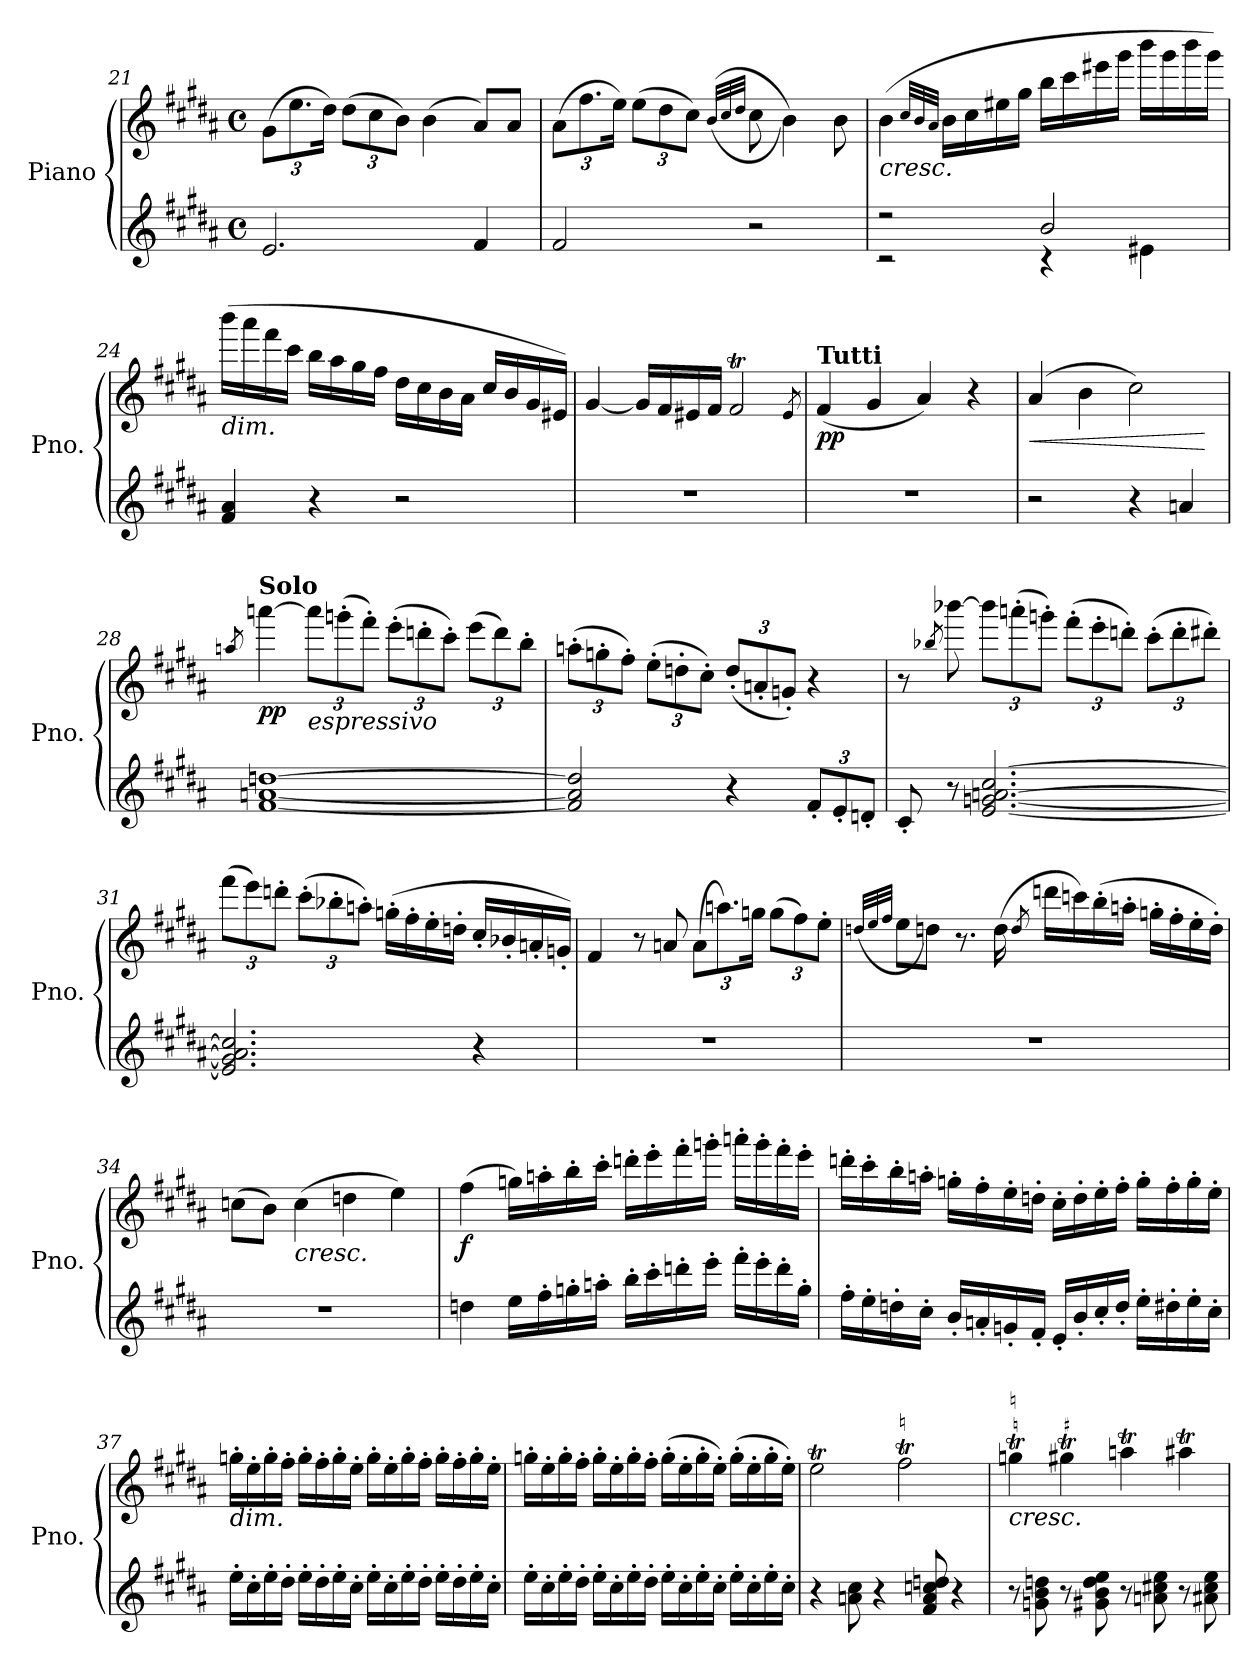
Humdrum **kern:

**kern	**kern	**dynam
*part1	*part1	*part1
*staff2	*staff1	*staff1/2
*I"Piano	*	*
*I'Pno.	*	*
*clefG2	*clefG2	*
*k[f#c#g#d#a#]	*k[f#c#g#d#a#]	*
*M4/4	*M4/4	*
*met(c)	*met(c)	*
*	*Xbrackettup	*
=21	=21	=21
2.e/	(>12g#\L	.
.	12.ee\	.
.	24dd#\Jk)	.
.	(>12dd#\L	.
.	12cc#\	.
.	12b\J)	.
.	(>4b\	.
4f#/	8a#/L)	.
.	8a#/J	.
=22	=22	=22
2f#/	(>12a#\L	.
.	12.ff#\	.
.	24ee\Jk)	.
.	(>12ee\L	.
.	12dd#\	.
.	12cc#\J)	.
.	(>(>32qb/LLL	.
.	32qcc#/	.
.	32qdd#/JJJ	.
2r	8cc#\	.
.	4b\))	.
.	8b\	.
=23	=23	=23
*^	*	*
!	!	!LO:TX:b:i:t=cresc.	!
2r	2r	(>4b\	.
.	.	32qcc#/LLL	.
.	.	32qb/	.
.	.	32qa#/JJJ	.
.	.	16b\LL	.
.	.	16cc#\	.
.	.	16ee#X\	.
.	.	16gg#\JJ	.
2b/	4r	16bb\LL	.
.	.	16ccc#\	.
.	.	16eee#X\	.
.	.	16ggg#\JJ	.
.	4e#X\	16bbb\LL	.
.	.	16ggg#\	.
.	.	16bbb\	.
.	.	16ggg#\JJ)	.
*v	*v	*	*
!!LO:LB:g=z
=24	=24	=24
!	!LO:TX:b:i:t=dim.	!
4f#/ 4a#/	(>16bbb\LL	.
.	16aaa#\	.
.	16fff#\	.
.	16ccc#\JJ	.
4r	16bb\LL	.
.	16aa#\	.
.	16gg#\	.
.	16ff#\JJ	.
2r	16dd#\LL	.
.	16cc#\	.
.	16b\	.
.	16a#\JJ	.
.	16cc#/LL	.
.	16b/	.
.	16g#/	.
.	16e#X/JJ)	.
=25	=25	=25
1r	[4g#/	.
.	16g#/LL]	.
.	16f#/	.
.	16e#X/	.
.	16f#/JJ	.
.	2f#T/	.
.	8qe#/	.
=26	=26	=26
!	!LO:TX:a:B:t=Tutti	!
!	!	!LO:DY:b
1r	(<4f#/	pp
.	4g#/	.
.	4a#/)	.
.	4r	.
=27	=27	=27
!	!	!LO:HP:b
2r	(>4a#/	<
.	4b\	.
4r	2cc#\)	.
4an/	.	.
.	.	[
=28	=28	=28
.	8qaan/	.
!	!LO:TX:a:B:t=Solo	!
!	!	!LO:DY:b
[1f# [1an [1ddn	[4aaan\	pp
!	!LO:TX:b:i:t=espressivo	!
.	12aaa\L]	.
.	(>12gggn'\	.
.	12fff#'\J)	.
.	(>12eee'\L	.
.	12dddn'\	.
.	12ccc#'\J)	.
.	(>12eee\L	.
.	12ddd\)	.
.	12bb'\J	.
!!LO:LB:g=z
=29	=29	=29
2f#/] 2a/] 2dd/]	(>12aan'\L	.
.	12ggn'\	.
.	12ff#'\J)	.
.	(>12ee'\L	.
.	12ddn'\	.
.	12cc#'\J)	.
4r	(<12dd'/L	.
.	12an'/	.
.	12gn'/J)	.
*Xbrackettup	*	*
12f#'/L	4r	.
12e'/	.	.
12dn'/J	.	.
=30	=30	=30
8c#'/	8r	.
.	8qbb-X/	.
8r	[8bbb-X\	.
[2.e/ [2.gn/ [2.an/ [2.cc#/	12bbb-\L]	.
.	(>12aaan'\	.
.	12gggn'\J)	.
.	(>12fff#'\L	.
.	12eee'\	.
.	12dddn'\J)	.
.	(>12ccc#'\L	.
.	12ddd'\	.
.	12ddd#X'\J)	.
=31	=31	=31
2.e/] 2.g/] 2.a/] 2.cc#/]	(>12fff#\L	.
.	12eee\)	.
.	12dddn'\J	.
.	(>12ccc#'\L	.
.	12bb-X'\	.
.	12aan'\J)	.
.	(>16ggn'\LL	.
.	16ff#'\	.
.	16ee'\	.
.	16ddn'\JJ	.
4r	16cc#'/LL	.
.	16b-X'/	.
.	16an'/	.
.	16gn'/JJ)	.
!!LO:LB:g=z
=32	=32	=32
1r	4f#/	.
.	8r	.
.	8an/	.
.	(>12a\L	.
.	12.aan\)	.
.	24ggn\Jk	.
.	(>12gg\L	.
.	12ff#\)	.
.	12ee'\J	.
=33	=33	=33
.	(>32qddn/LLL	.
.	32qee/	.
.	32qff#/JJJ	.
1r	8ee\L	.
.	8dd\J)	.
.	8.r	.
.	(>16dd\	.
.	8qdd/	.
.	16dddn\LL	.
.	16cccn\)	.
.	(>16bb'\	.
.	16aan'\JJ	.
.	16ggn'\LL	.
.	16ff#'\	.
.	16ee'\	.
.	16dd'\JJ)	.
!!LO:PB:g=z
=34	=34	=34
1r	(>8ccn\L	.
.	8b\J)	.
!	!LO:TX:b:i:t=cresc.	!
.	(>4cc\	.
.	4ddn\	.
.	4ee\)	.
=35	=35	=35
!	!	!LO:DY:b
4ddn\	(>4ff#\	f
16ee\LL	16ggn\LL)	.
16ff#'\	16aan'\	.
16ggn'\	16bb'\	.
16aan'\JJ	16ccc#'\JJ	.
16bb'\LL	16dddn'\LL	.
16ccc#'\	16eee'\	.
16dddn'\	16fff#'\	.
16eee'\JJ	16gggn'\JJ	.
16fff#'\LL	16aaan'\LL	.
16eee'\	16ggg'\	.
16ddd'\	16fff#'\	.
16gg'\JJ	16eee'\JJ	.
=36	=36	=36
16ff#'\LL	16dddn'\LL	.
16ee'\	16ccc#'\	.
16ddn'\	16bb'\	.
16cc#'\JJ	16aan'\JJ	.
16b'/LL	16ggn'\LL	.
16an'/	16ff#'\	.
16gn'/	16ee'\	.
16f#'/JJ	16ddn'\JJ	.
16e'/LL	16cc#'\LL	.
16b'/	16dd'\	.
16cc#'/	16ee'\	.
16dd'/JJ	16ff#'\JJ	.
16ee'\LL	16gg'\LL	.
16dd#X'\	16ff#'\	.
16ee'\	16gg'\	.
16cc#'\JJ	16ee'\JJ	.
=37	=37	=37
!	!LO:TX:b:i:t=dim.	!
16ee'\LL	16ggn'\LL	.
16cc#'\	16ee'\	.
16ee'\	16gg'\	.
16dd#'\JJ	16ff#'\JJ	.
16ee'\LL	16gg'\LL	.
16dd#'\	16ff#'\	.
16ee'\	16gg'\	.
16cc#'\JJ	16ee'\JJ	.
16ee'\LL	16gg'\LL	.
16cc#'\	16ee'\	.
16ee'\	16gg'\	.
16dd#'\JJ	16ff#'\JJ	.
16ee'\LL	16gg'\LL	.
16dd#'\	16ff#'\	.
16ee'\	16gg'\	.
16cc#'\JJ	16ee'\JJ	.
!!LO:LB:g=z
=38	=38	=38
16ee'\LL	16ggn'\LL	.
16cc#'\	16ee'\	.
16ee'\	16gg'\	.
16dd#'\JJ	16ff#'\JJ	.
16ee'\LL	16gg'\LL	.
16cc#'\	16ee'\	.
16ee'\	16gg'\	.
16dd#'\JJ	16ff#'\JJ	.
16ee'\LL	(>16gg'\LL	.
16cc#'\	16ee'\	.
16ee'\	16gg'\	.
16cc#'\JJ	16ee'\JJ)	.
16ee'\LL	(>16gg'\LL	.
16cc#'\	16ee'\	.
16ee'\	16gg'\	.
16cc#'\JJ	16ee'\JJ)	.
=39	=39	=39
4r	2eeT\	.
8an\ 8cc#\	.	.
4r	.	.
!	!LO:TX:a:t=♮	!
.	2ff#T\	.
8f#/ 8a/ 8ccn/ 8ddn/	.	.
4r	.	.
=40	=40	=40
!	!LO:TX:a:t=♮	!
!	!LO:TX:b:i:t=cresc.	!
8r	4ggnT\	.
8gn\ 8b\ 8ddn\	.	.
8r	4gg#XT\	.
8g#X\ 8b\ 8dd\ 8ee\	.	.
8r	4aanT\	.
8an\ 8cc#X\ 8ee\	.	.
8r	4aa#Xt\	.
8a#X\ 8cc#\ 8ee\	.	.
=	=	=
*-	*-	*-
